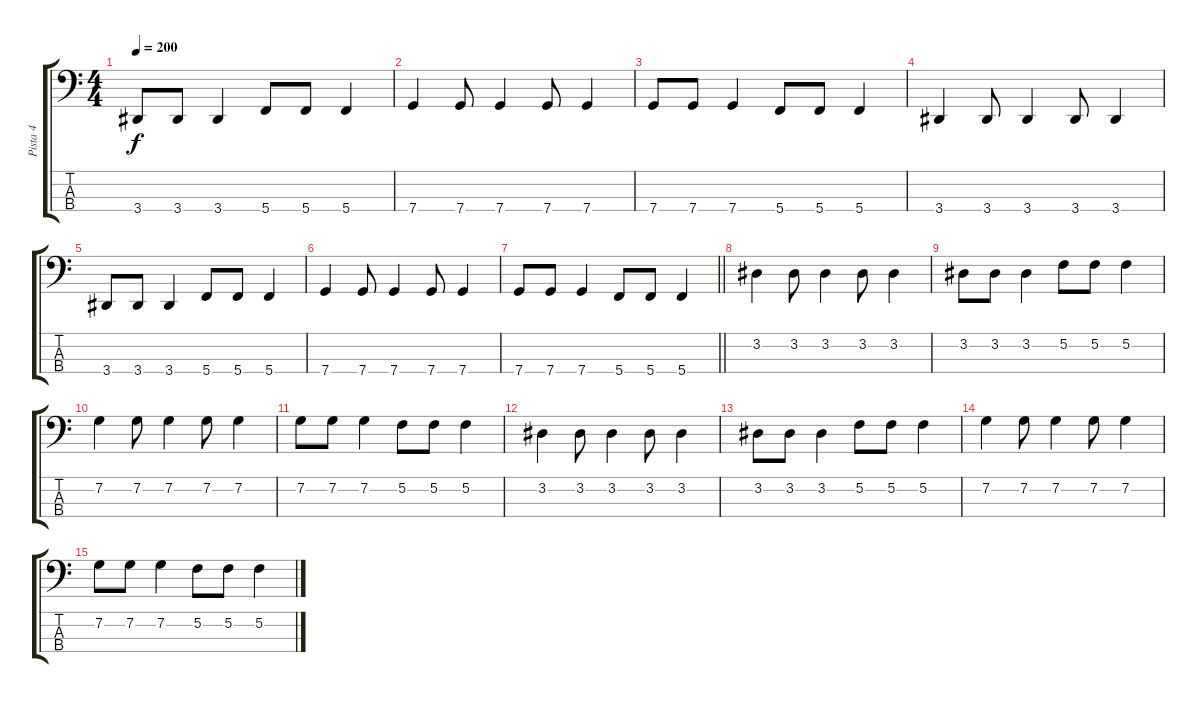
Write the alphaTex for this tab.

\track ("Pista 4" "Pista 4") {instrument electricbassfinger}
\staff {score tabs}
\tuning (F2 C2 G1 C1) {hide}
\ts (4 4)
\tempo 200
\clef f4
\ks c
3.4.8{dy f} 3.4.8 3.4.4 5.4.8 5.4.8 5.4.4 |
7.4.4 7.4.8 7.4.4 7.4.8 7.4.4 |
7.4.8 7.4.8 7.4.4 5.4.8 5.4.8 5.4.4 |
3.4.4 3.4.8 3.4.4 3.4.8 3.4.4 |
3.4.8 3.4.8 3.4.4 5.4.8 5.4.8 5.4.4 |
7.4.4 7.4.8 7.4.4 7.4.8 7.4.4 |
\barLineRight lightlight
7.4.8 7.4.8 7.4.4 5.4.8 5.4.8 5.4.4 |
\section ("" "")
3.2.4 3.2.8 3.2.4 3.2.8 3.2.4 |
3.2.8 3.2.8 3.2.4 5.2.8 5.2.8 5.2.4 |
7.2.4 7.2.8 7.2.4 7.2.8 7.2.4 |
7.2.8 7.2.8 7.2.4 5.2.8 5.2.8 5.2.4 |
3.2.4 3.2.8 3.2.4 3.2.8 3.2.4 |
3.2.8 3.2.8 3.2.4 5.2.8 5.2.8 5.2.4 |
7.2.4 7.2.8 7.2.4 7.2.8 7.2.4 |
7.2.8 7.2.8 7.2.4 5.2.8 5.2.8 5.2.4
